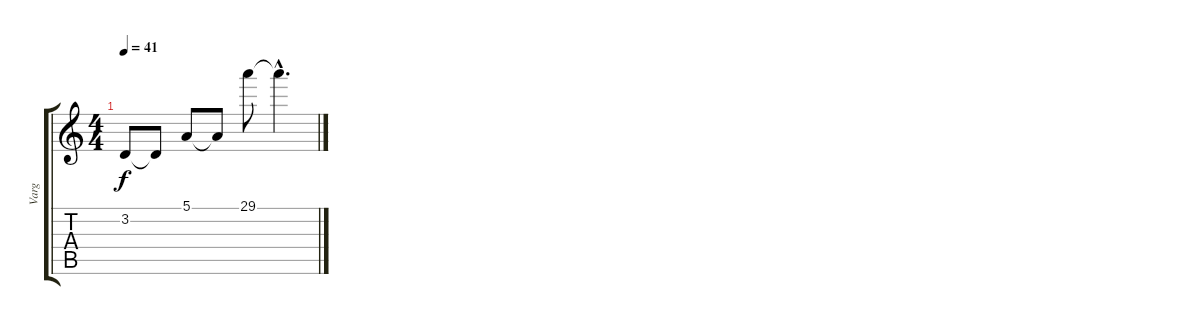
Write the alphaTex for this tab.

\track ("Varg" "Varg") {instrument lead8bassandlead}
\staff {score tabs}
\tuning (E4 B3 G3 D3 A2 E2) {hide}
\ts (4 4)
\tempo 41
\clef g2
\ks c
3.2.8{dy f volume 5} 3.2{t}.8 5.1.8 5.1{t}.8 29.1.8 29.1{hac t}.4{d}
